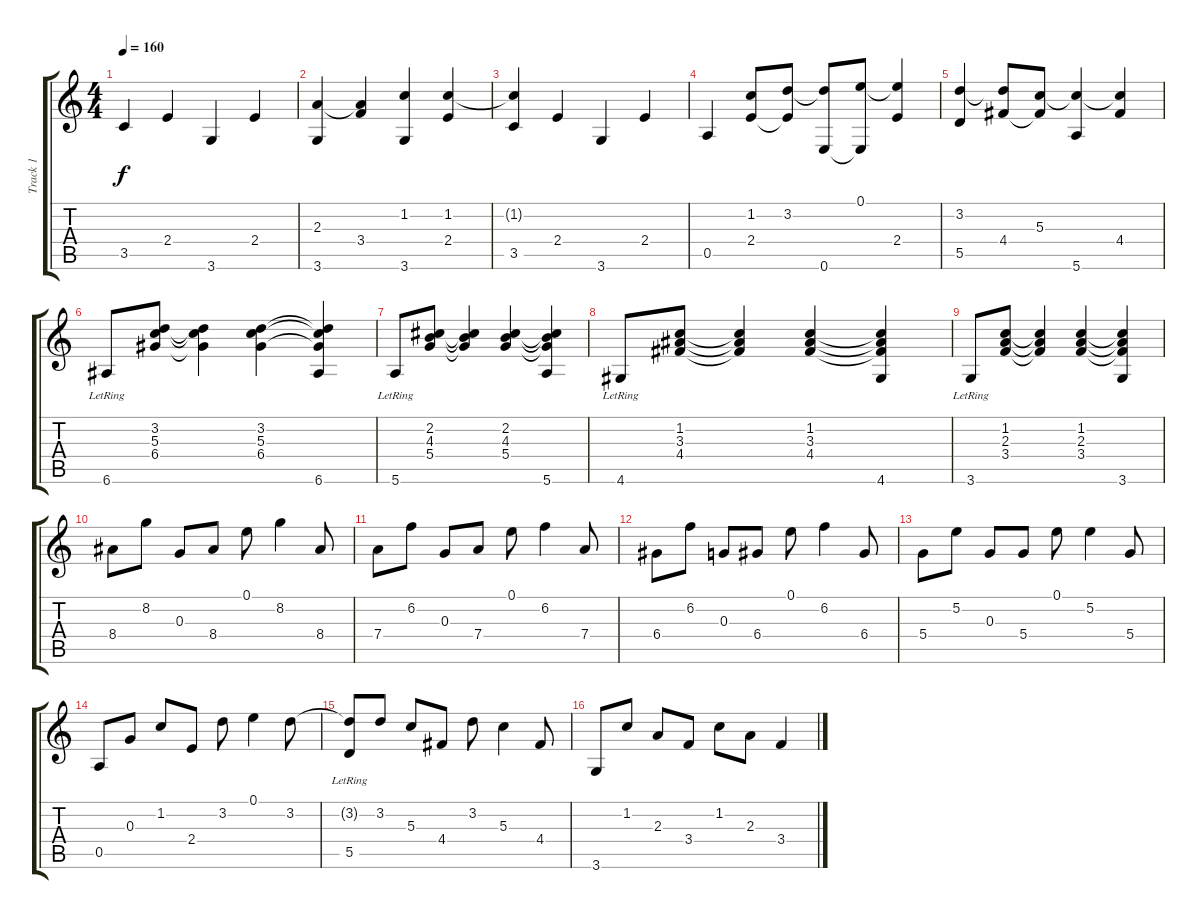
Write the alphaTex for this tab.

\track ("Track 1" "Track 1") {instrument acousticguitarnylon}
\staff {score tabs}
\tuning (E4 B3 G3 D3 A2 E2) {hide}
\ts (4 4)
\tempo 160
\clef g2
\ks c
3.5.4{dy f} 2.4.4 3.6.4 2.4.4 |
(2.3 3.6).4 (2.3{t} 3.4).4 (1.2 3.6).4 (1.2 2.4).4 |
(1.2{t} 3.5).4 2.4.4 3.6.4 2.4.4 |
0.5.4 (1.2 2.4).8 (3.2 2.4{t}).8 (3.2{t} 0.6).8 (0.1 0.6{t}).8 (0.1{t} 2.4).4 |
(3.2 5.5).4 (3.2{t} 4.4).8 (5.3 4.4{t}).8 (5.3{t} 5.6).4 (5.3{t} 4.4).4 |
6.6{lr}.8 (3.2 5.3 6.4).8 (3.2{t} 5.3{t} 6.4{t}).4 (3.2 5.3 6.4).4 (3.2{t} 5.3{t} 6.4{t} 6.6).4 |
5.6{lr}.8 (2.2 4.3 5.4).8 (2.2{t} 4.3{t} 5.4{t}).4 (2.2 4.3 5.4).4 (2.2{t} 4.3{t} 5.4{t} 5.6).4 |
4.6{lr}.8 (1.2 3.3 4.4).8 (1.2{t} 3.3{t} 4.4{t}).4 (1.2 3.3 4.4).4 (1.2{t} 3.3{t} 4.4{t} 4.6).4 |
3.6{lr}.8 (1.2 2.3 3.4).8 (1.2{t} 2.3{t} 3.4{t}).4 (1.2 2.3 3.4).4 (1.2{t} 2.3{t} 3.4{t} 3.6).4 |
8.4.8 8.2.8 0.3.8 8.4.8 0.1.8 8.2.4 8.4.8 |
7.4.8 6.2.8 0.3.8 7.4.8 0.1.8 6.2.4 7.4.8 |
6.4.8 6.2.8 0.3.8 6.4.8 0.1.8 6.2.4 6.4.8 |
5.4.8 5.2.8 0.3.8 5.4.8 0.1.8 5.2.4 5.4.8 |
0.5.8 0.3.8 1.2.8 2.4.8 3.2.8 0.1.4 3.2.8 |
(3.2{t} 5.5{lr}).8 3.2.8 5.3.8 4.4.8 3.2.8 5.3.4 4.4.8 |
3.6.8 1.2.8 2.3.8 3.4.8 1.2.8 2.3.8 3.4.4
